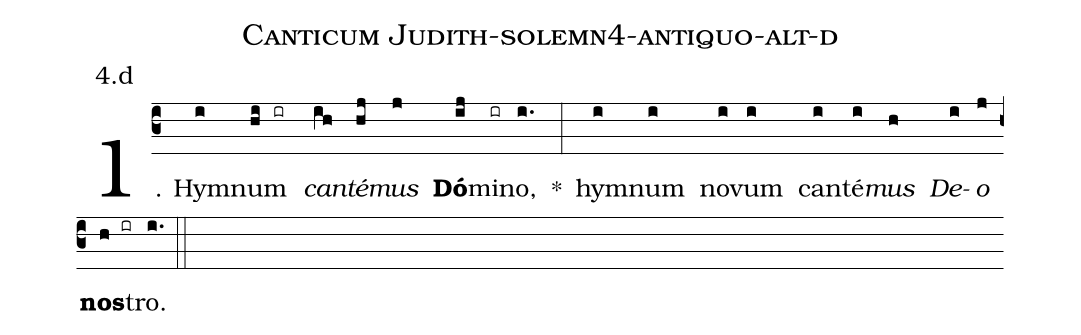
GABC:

name: Canticum Judith-solemn4-antiquo-alt-d;
annotation: 4.d;
%%
(c3)1. Hym(i)num(hi ir) <i>can</i>(ih)<i>té</i>(hj)<i>mus</i>(j) <b>Dó</b>(ij)mi(ir)no,(i.) *(:) hym(i)num(i) no(i)vum(i) can(i)té(i)<i>mus</i>(h) <i>De</i>(i)<i>o</i>(j) <b>nos</b>(h ir)tro.(i.) (::)
